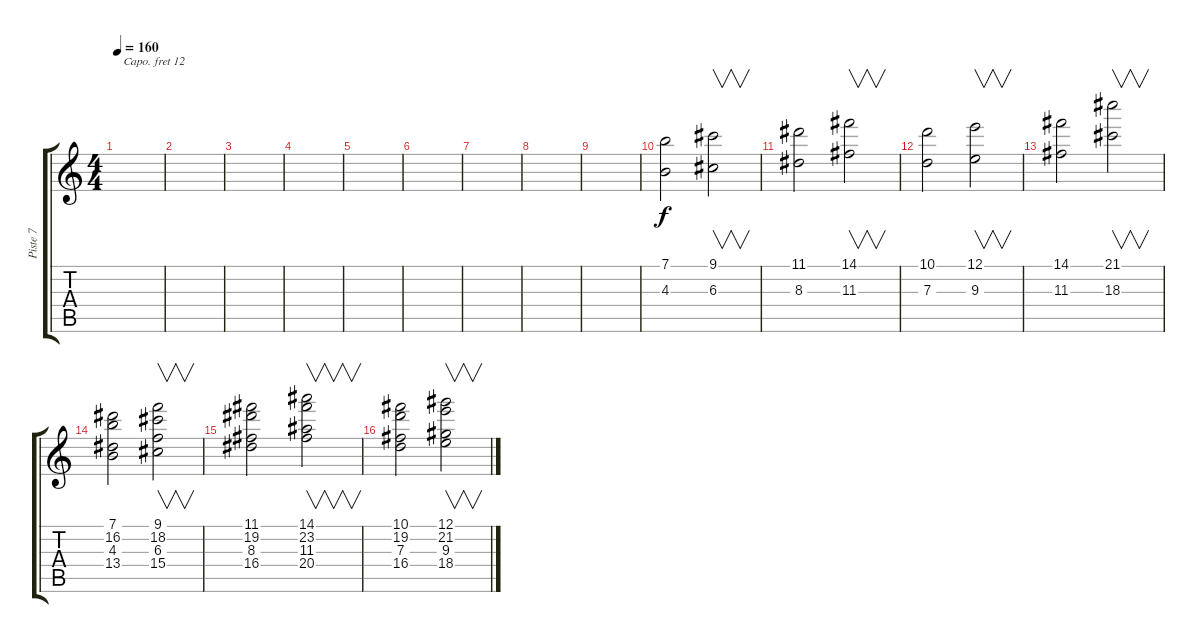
\track ("Piste 7" "Piste 7") {instrument ocarina}
\staff {score tabs}
\capo 12
\tuning (E4 B3 G3 D3 A2 E2) {hide}
\ts (4 4)
\tempo 160
\clef g2
\ks c
|
|
|
|
|
|
|
|
|
(7.1 4.3).2 (9.1 6.3).2{v} |
(11.1 8.3).2 (14.1 11.3).2{v} |
(10.1 7.3).2 (12.1 9.3).2{v} |
(14.1 11.3).2 (21.1 18.3).2{v} |
(7.1 16.2 4.3 13.4).2 (9.1 18.2 6.3 15.4).2{v} |
(11.1 19.2 8.3 16.4).2 (14.1 23.2 11.3 20.4).2{v} |
(10.1 19.2 7.3 16.4).2 (12.1 21.2 9.3 18.4).2{v}
